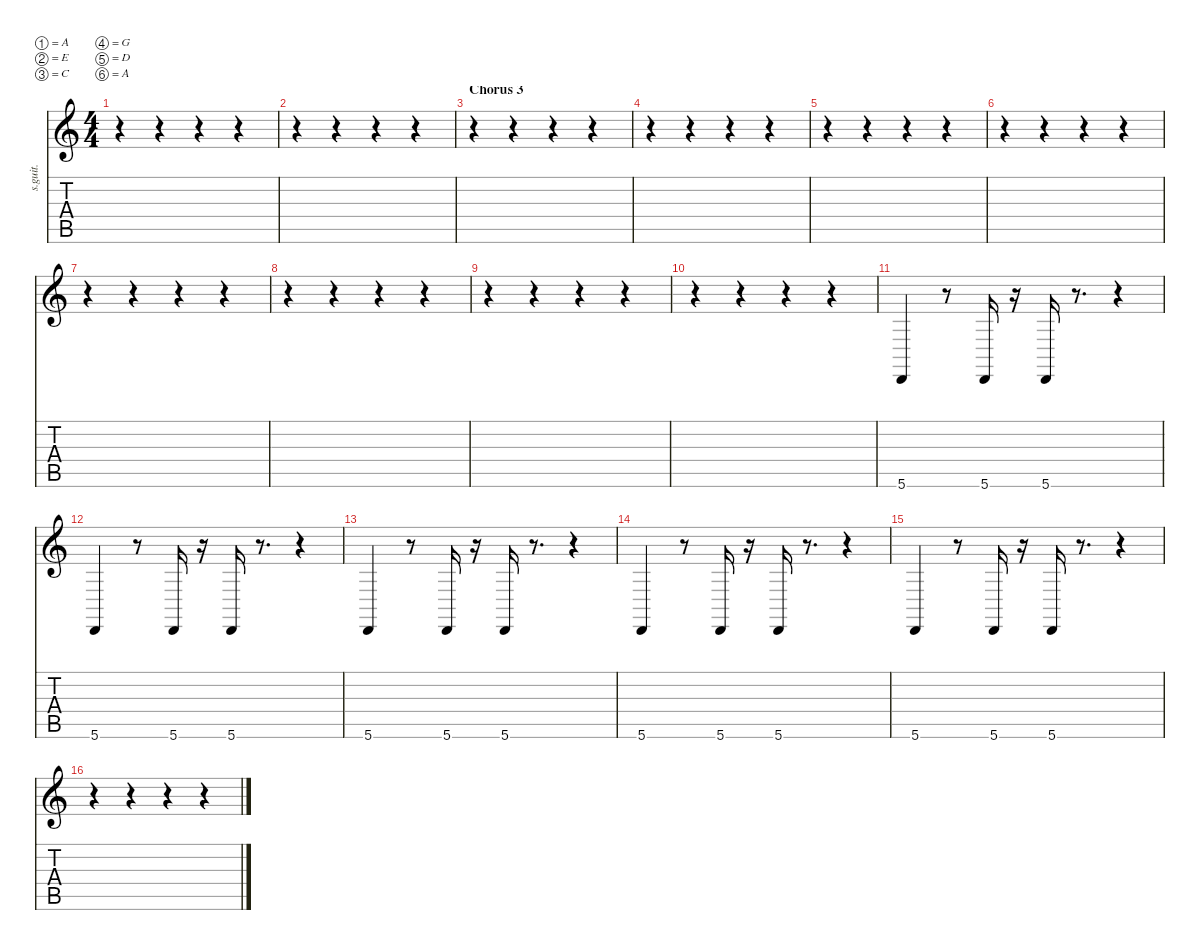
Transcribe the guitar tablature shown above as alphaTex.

\defaultSystemsLayout 4
\hideDynamics
\bracketExtendMode nobrackets
\track ("Distorted Baritone Guitar (James Hetfie" "s.guit.") {instrument distortionguitar}
\staff {score tabs}
\tuning (A2 E2 C2 G1 D1 A0)
\ts (4 4)
\tempo (90 hide)
\clef g2
\ks c
r.4{dy fff} r.4 r.4 r.4 |
\tempo (89 hide)
r.4 r.4 r.4 r.4 |
\section ("" "Chorus 3")
r.4 r.4 r.4 r.4 |
r.4 r.4 r.4 r.4 |
r.4 r.4 r.4 r.4 |
\tempo (90 hide)
r.4 r.4 r.4 r.4 |
r.4 r.4 r.4 r.4 |
r.4 r.4 r.4 r.4 |
\tempo (89 hide)
r.4 r.4 r.4 r.4 |
\tempo (87 hide)
r.4 r.4 r.4 r.4 |
5.6.4{lyrics (0 "") lyrics (1 "") lyrics (2 "") lyrics (3 "") lyrics (4 "")} r.8 5.6.16{lyrics (0 "") lyrics (1 "") lyrics (2 "") lyrics (3 "") lyrics (4 "")} r.16 5.6.16{lyrics (0 "") lyrics (1 "") lyrics (2 "") lyrics (3 "") lyrics (4 "")} r.8{d} r.4 |
\tempo (89 hide)
5.6.4{lyrics (0 "") lyrics (1 "") lyrics (2 "") lyrics (3 "") lyrics (4 "")} r.8 5.6.16{lyrics (0 "") lyrics (1 "") lyrics (2 "") lyrics (3 "") lyrics (4 "")} r.16 5.6.16{lyrics (0 "") lyrics (1 "") lyrics (2 "") lyrics (3 "") lyrics (4 "")} r.8{d} r.4 |
5.6.4{lyrics (0 "") lyrics (1 "") lyrics (2 "") lyrics (3 "") lyrics (4 "")} r.8 5.6.16{lyrics (0 "") lyrics (1 "") lyrics (2 "") lyrics (3 "") lyrics (4 "")} r.16 5.6.16{lyrics (0 "") lyrics (1 "") lyrics (2 "") lyrics (3 "") lyrics (4 "")} r.8{d} r.4 |
\tempo (90 hide)
5.6.4{lyrics (0 "") lyrics (1 "") lyrics (2 "") lyrics (3 "") lyrics (4 "")} r.8 5.6.16{lyrics (0 "") lyrics (1 "") lyrics (2 "") lyrics (3 "") lyrics (4 "")} r.16 5.6.16{lyrics (0 "") lyrics (1 "") lyrics (2 "") lyrics (3 "") lyrics (4 "")} r.8{d} r.4 |
\tempo (89 hide)
5.6.4{lyrics (0 "") lyrics (1 "") lyrics (2 "") lyrics (3 "") lyrics (4 "")} r.8 5.6.16{lyrics (0 "") lyrics (1 "") lyrics (2 "") lyrics (3 "") lyrics (4 "")} r.16 5.6.16{lyrics (0 "") lyrics (1 "") lyrics (2 "") lyrics (3 "") lyrics (4 "")} r.8{d} r.4 |
\tempo (90 hide)
r.4 r.4 r.4 r.4
